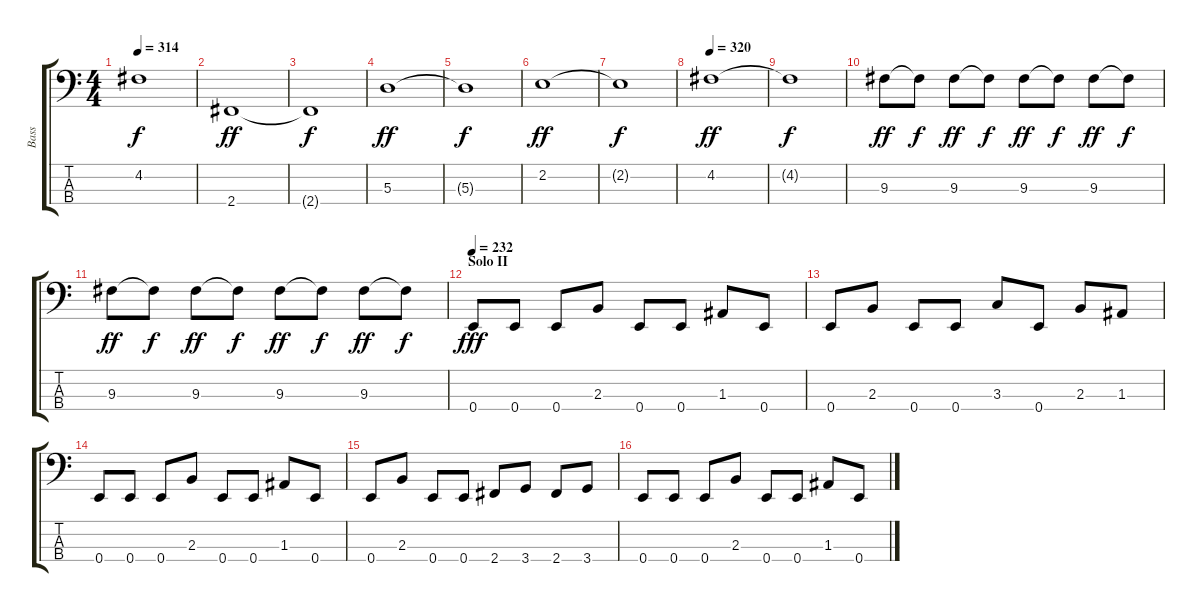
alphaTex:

\track ("Bass" "Bass") {instrument electricbassfinger}
\staff {score tabs}
\tuning (G2 D2 A1 E1) {hide}
\ts (4 4)
\tempo 314
\clef f4
\ks c
4.2{t}.1{dy f} |
2.4.1{dy ff} |
2.4{t}.1{dy f} |
5.3.1{dy ff} |
5.3{t}.1{dy f} |
2.2.1{dy ff} |
2.2{t}.1{dy f} |
\tempo 320
4.2.1{dy ff} |
4.2{t}.1{dy f} |
9.3.8{dy ff} 9.3{t}.8{dy f} 9.3.8{dy ff} 9.3{t}.8{dy f} 9.3.8{dy ff} 9.3{t}.8{dy f} 9.3.8{dy ff} 9.3{t}.8{dy f} |
9.3.8{dy ff} 9.3{t}.8{dy f} 9.3.8{dy ff} 9.3{t}.8{dy f} 9.3.8{dy ff} 9.3{t}.8{dy f} 9.3.8{dy ff} 9.3{t}.8{dy f} |
\section ("" "Solo II")
\tempo 232
0.4.8{dy fff} 0.4.8 0.4.8 2.3.8 0.4.8 0.4.8 1.3.8 0.4.8 |
0.4.8 2.3.8 0.4.8 0.4.8 3.3.8 0.4.8 2.3.8 1.3.8 |
0.4.8 0.4.8 0.4.8 2.3.8 0.4.8 0.4.8 1.3.8 0.4.8 |
0.4.8 2.3.8 0.4.8 0.4.8 2.4.8 3.4.8 2.4.8 3.4.8 |
0.4.8 0.4.8 0.4.8 2.3.8 0.4.8 0.4.8 1.3.8 0.4.8
